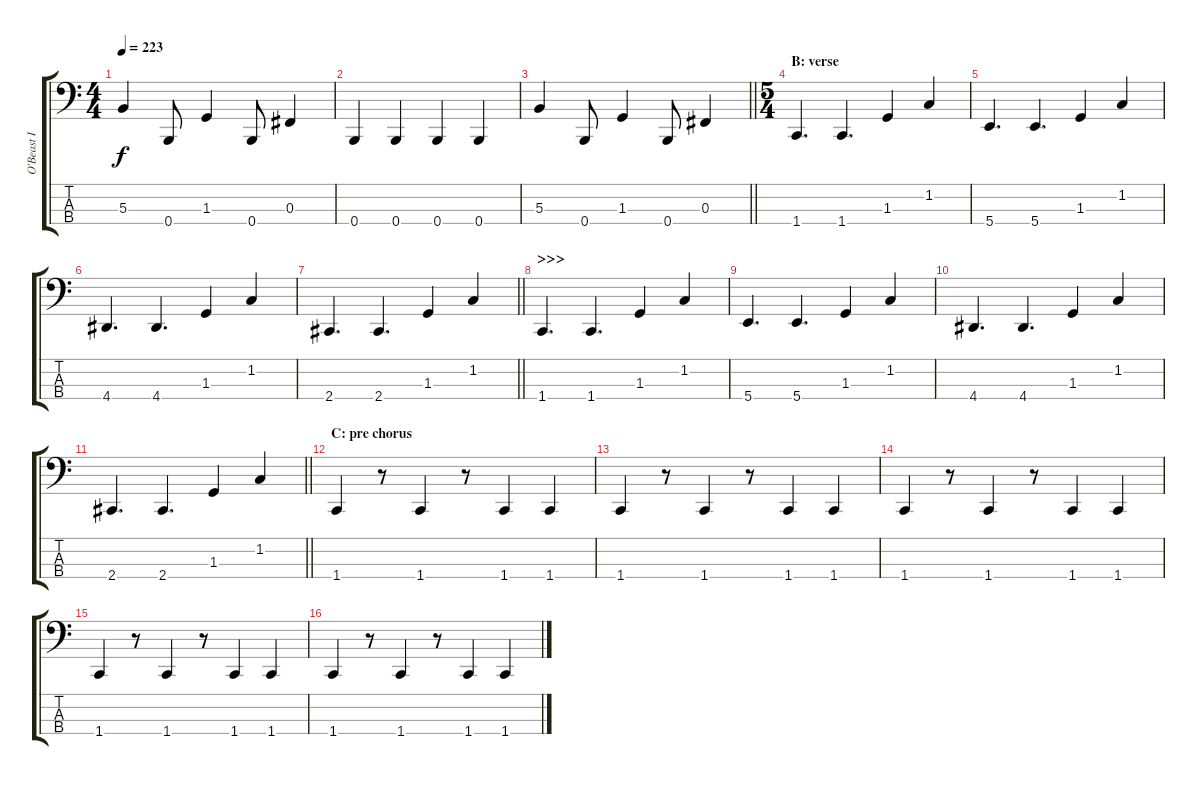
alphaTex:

\track ("O'Beast I" "O'Beast I") {instrument electricbasspick}
\staff {score tabs}
\tuning (E2 B1 Gb1 B0) {hide}
\ts (4 4)
\tempo 223
\clef f4
\ks c
5.3.4{dy f} 0.4.8 1.3.4 0.4.8 0.3.4 |
0.4.4 0.4.4 0.4.4 0.4.4 |
\barLineRight lightlight
5.3.4 0.4.8 1.3.4 0.4.8 0.3.4 |
\ts (5 4)
\section ("" "B: verse")
1.4.4{d} 1.4.4{d} 1.3.4 1.2.4 |
5.4.4{d} 5.4.4{d} 1.3.4 1.2.4 |
4.4.4{d} 4.4.4{d} 1.3.4 1.2.4 |
\barLineRight lightlight
2.4.4{d} 2.4.4{d} 1.3.4 1.2.4 |
\section ("" ">>>")
1.4.4{d} 1.4.4{d} 1.3.4 1.2.4 |
5.4.4{d} 5.4.4{d} 1.3.4 1.2.4 |
4.4.4{d} 4.4.4{d} 1.3.4 1.2.4 |
\barLineRight lightlight
2.4.4{d} 2.4.4{d} 1.3.4 1.2.4 |
\section ("" "C: pre chorus")
1.4.4 r.8 1.4.4 r.8 1.4.4 1.4.4 |
1.4.4 r.8 1.4.4 r.8 1.4.4 1.4.4 |
1.4.4 r.8 1.4.4 r.8 1.4.4 1.4.4 |
1.4.4 r.8 1.4.4 r.8 1.4.4 1.4.4 |
1.4.4 r.8 1.4.4 r.8 1.4.4 1.4.4
